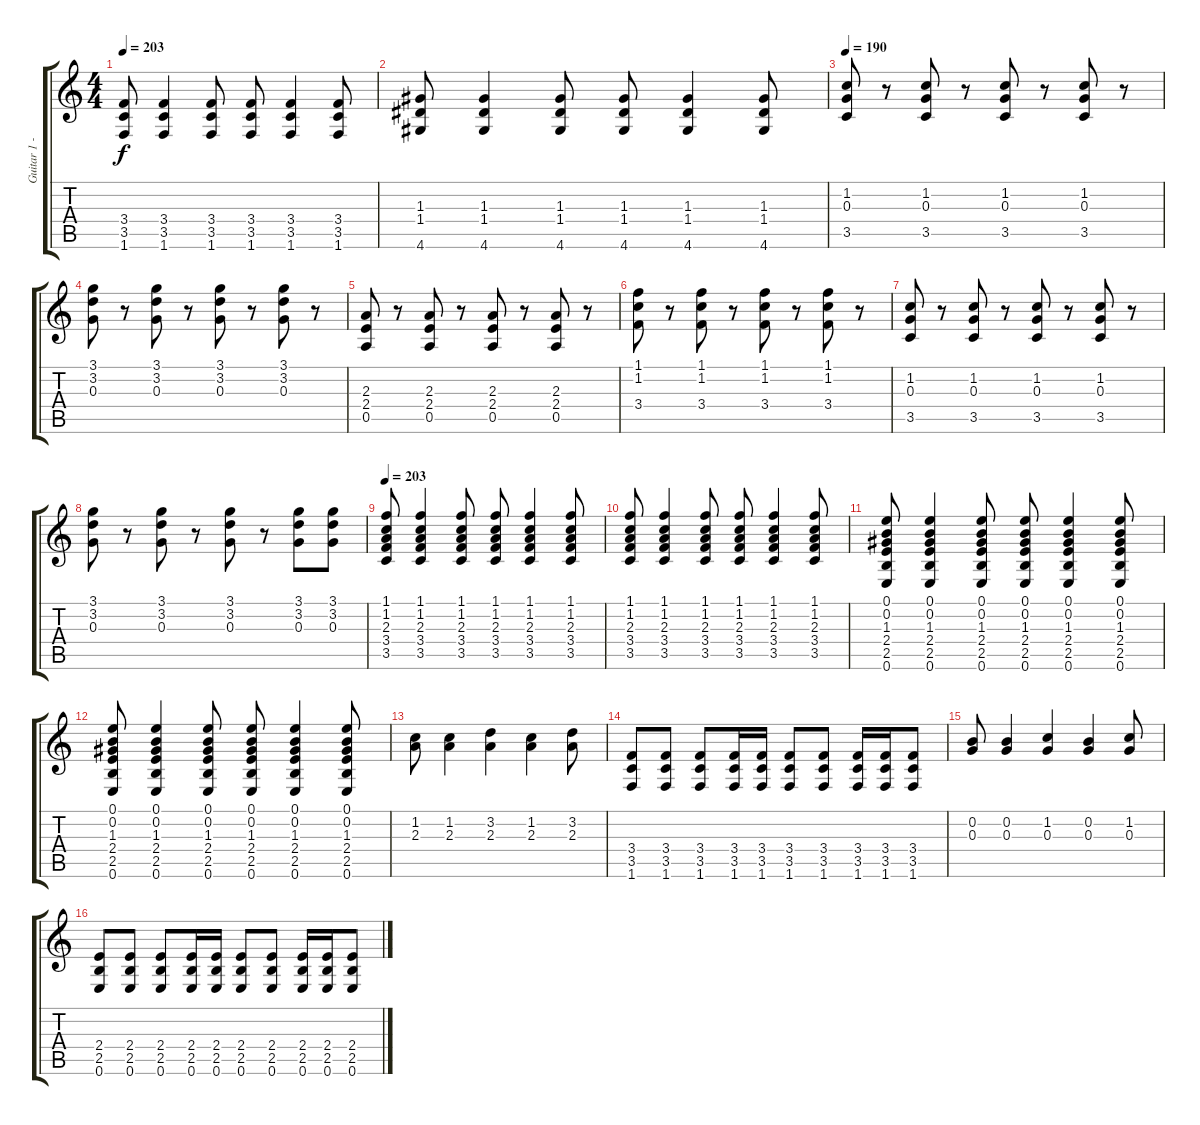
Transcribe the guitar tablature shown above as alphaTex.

\track ("Guitar 1 - El Hefe" "Guitar 1 -") {instrument overdrivenguitar}
\staff {score tabs}
\tuning (E4 B3 G3 D3 A2 E2) {hide}
\ts (4 4)
\tempo 203
\clef g2
\ks c
(3.4 3.5 1.6).8{dy f} (3.4 3.5 1.6).4 (3.4 3.5 1.6).8 (3.4 3.5 1.6).8 (3.4 3.5 1.6).4 (3.4 3.5 1.6).8 |
(1.3 1.4 4.6).8 (1.3 1.4 4.6).4 (1.3 1.4 4.6).8 (1.3 1.4 4.6).8 (1.3 1.4 4.6).4 (1.3 1.4 4.6).8 |
\tempo 190
(1.2 0.3 3.5).8 r.8 (1.2 0.3 3.5).8 r.8 (1.2 0.3 3.5).8 r.8 (1.2 0.3 3.5).8 r.8 |
(3.1 3.2 0.3).8 r.8 (3.1 3.2 0.3).8 r.8 (3.1 3.2 0.3).8 r.8 (3.1 3.2 0.3).8 r.8 |
(2.3 2.4 0.5).8 r.8 (2.3 2.4 0.5).8 r.8 (2.3 2.4 0.5).8 r.8 (2.3 2.4 0.5).8 r.8 |
(1.1 1.2 3.4).8 r.8 (1.1 1.2 3.4).8 r.8 (1.1 1.2 3.4).8 r.8 (1.1 1.2 3.4).8 r.8 |
(1.2 0.3 3.5).8 r.8 (1.2 0.3 3.5).8 r.8 (1.2 0.3 3.5).8 r.8 (1.2 0.3 3.5).8 r.8 |
(3.1 3.2 0.3).8 r.8 (3.1 3.2 0.3).8 r.8 (3.1 3.2 0.3).8 r.8 (3.1 3.2 0.3).8 (3.1 3.2 0.3).8 |
\tempo 203
(1.1 1.2 2.3 3.4 3.5).8 (1.1 1.2 2.3 3.4 3.5).4 (1.1 1.2 2.3 3.4 3.5).8 (1.1 1.2 2.3 3.4 3.5).8 (1.1 1.2 2.3 3.4 3.5).4 (1.1 1.2 2.3 3.4 3.5).8 |
(1.1 1.2 2.3 3.4 3.5).8 (1.1 1.2 2.3 3.4 3.5).4 (1.1 1.2 2.3 3.4 3.5).8 (1.1 1.2 2.3 3.4 3.5).8 (1.1 1.2 2.3 3.4 3.5).4 (1.1 1.2 2.3 3.4 3.5).8 |
(0.1 0.2 1.3 2.4 2.5 0.6).8 (0.1 0.2 1.3 2.4 2.5 0.6).4 (0.1 0.2 1.3 2.4 2.5 0.6).8 (0.1 0.2 1.3 2.4 2.5 0.6).8 (0.1 0.2 1.3 2.4 2.5 0.6).4 (0.1 0.2 1.3 2.4 2.5 0.6).8 |
(0.1 0.2 1.3 2.4 2.5 0.6).8 (0.1 0.2 1.3 2.4 2.5 0.6).4 (0.1 0.2 1.3 2.4 2.5 0.6).8 (0.1 0.2 1.3 2.4 2.5 0.6).8 (0.1 0.2 1.3 2.4 2.5 0.6).4 (0.1 0.2 1.3 2.4 2.5 0.6).8 |
(1.2 2.3).8 (1.2 2.3).4 (3.2 2.3).4 (1.2 2.3).4 (3.2 2.3).8 |
(3.4 3.5 1.6).8 (3.4 3.5 1.6).8 (3.4 3.5 1.6).8 (3.4 3.5 1.6).16 (3.4 3.5 1.6).16 (3.4 3.5 1.6).8 (3.4 3.5 1.6).8 (3.4 3.5 1.6).16 (3.4 3.5 1.6).16 (3.4 3.5 1.6).8 |
(0.2 0.3).8 (0.2 0.3).4 (1.2 0.3).4 (0.2 0.3).4 (1.2 0.3).8 |
(2.4 2.5 0.6).8 (2.4 2.5 0.6).8 (2.4 2.5 0.6).8 (2.4 2.5 0.6).16 (2.4 2.5 0.6).16 (2.4 2.5 0.6).8 (2.4 2.5 0.6).8 (2.4 2.5 0.6).16 (2.4 2.5 0.6).16 (2.4 2.5 0.6).8
